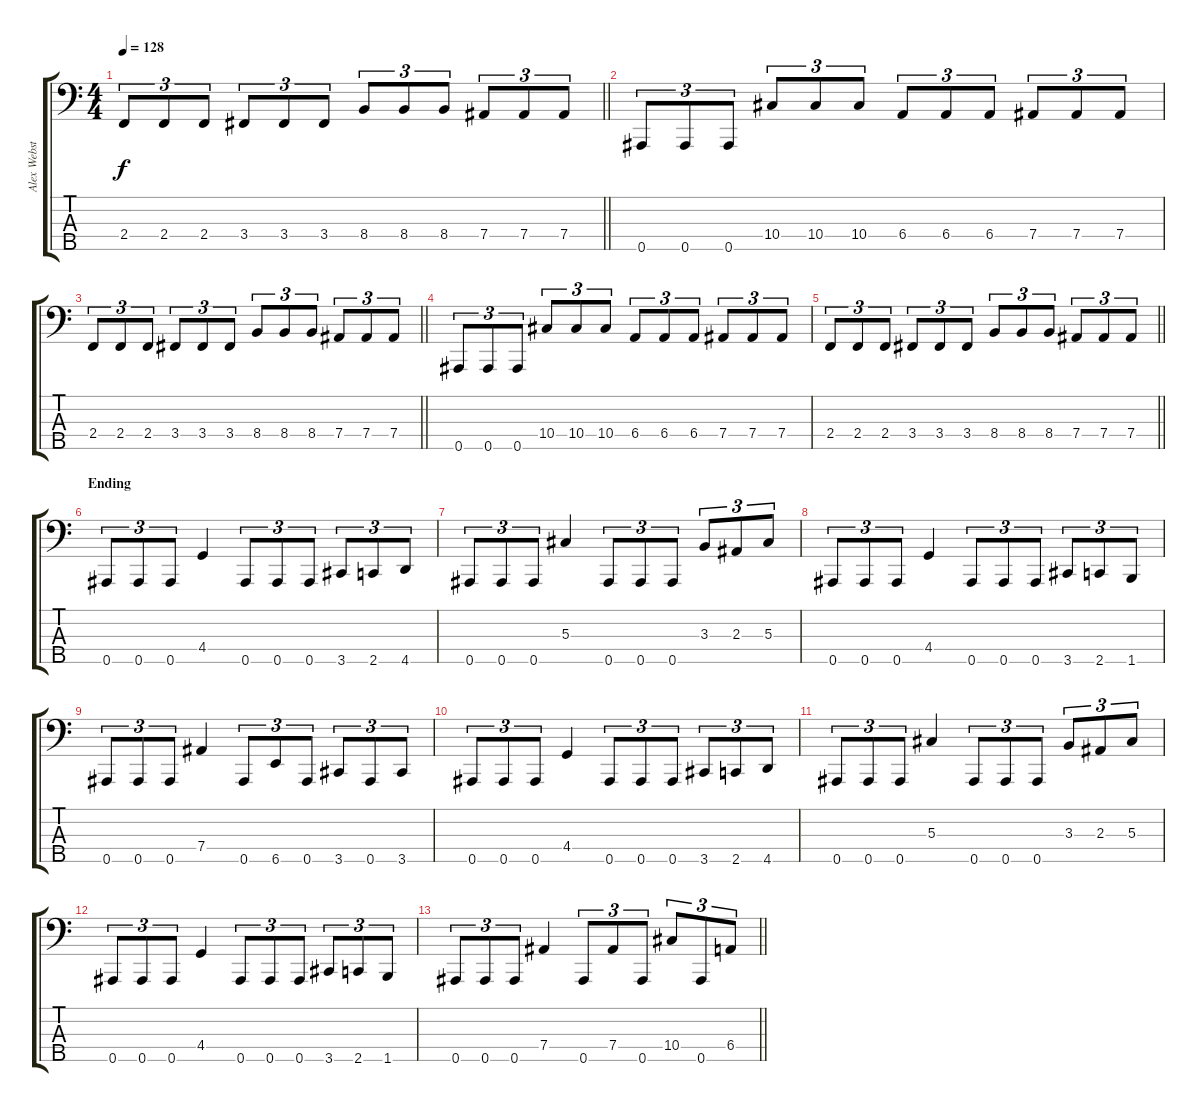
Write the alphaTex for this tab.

\track ("Alex Webster" "Alex Webst") {instrument electricbassfinger}
\staff {score tabs}
\tuning (Gb2 Db2 Ab1 Eb1 Bb0) {hide}
\ts (4 4)
\tempo 128
\clef f4
\barLineRight lightlight
\ks c
2.4.8{tu (3 2) dy f} 2.4.8{tu (3 2)} 2.4.8{tu (3 2)} 3.4.8{tu (3 2)} 3.4.8{tu (3 2)} 3.4.8{tu (3 2)} 8.4.8{tu (3 2)} 8.4.8{tu (3 2)} 8.4.8{tu (3 2)} 7.4.8{tu (3 2)} 7.4.8{tu (3 2)} 7.4.8{tu (3 2)} |
0.5.8{tu (3 2)} 0.5.8{tu (3 2)} 0.5.8{tu (3 2)} 10.4.8{tu (3 2)} 10.4.8{tu (3 2)} 10.4.8{tu (3 2)} 6.4.8{tu (3 2)} 6.4.8{tu (3 2)} 6.4.8{tu (3 2)} 7.4.8{tu (3 2)} 7.4.8{tu (3 2)} 7.4.8{tu (3 2)} |
\barLineRight lightlight
2.4.8{tu (3 2)} 2.4.8{tu (3 2)} 2.4.8{tu (3 2)} 3.4.8{tu (3 2)} 3.4.8{tu (3 2)} 3.4.8{tu (3 2)} 8.4.8{tu (3 2)} 8.4.8{tu (3 2)} 8.4.8{tu (3 2)} 7.4.8{tu (3 2)} 7.4.8{tu (3 2)} 7.4.8{tu (3 2)} |
0.5.8{tu (3 2)} 0.5.8{tu (3 2)} 0.5.8{tu (3 2)} 10.4.8{tu (3 2)} 10.4.8{tu (3 2)} 10.4.8{tu (3 2)} 6.4.8{tu (3 2)} 6.4.8{tu (3 2)} 6.4.8{tu (3 2)} 7.4.8{tu (3 2)} 7.4.8{tu (3 2)} 7.4.8{tu (3 2)} |
\barLineRight lightlight
2.4.8{tu (3 2)} 2.4.8{tu (3 2)} 2.4.8{tu (3 2)} 3.4.8{tu (3 2)} 3.4.8{tu (3 2)} 3.4.8{tu (3 2)} 8.4.8{tu (3 2)} 8.4.8{tu (3 2)} 8.4.8{tu (3 2)} 7.4.8{tu (3 2)} 7.4.8{tu (3 2)} 7.4.8{tu (3 2)} |
\section ("" "Ending")
0.5.8{tu (3 2)} 0.5.8{tu (3 2)} 0.5.8{tu (3 2)} 4.4.4 0.5.8{tu (3 2)} 0.5.8{tu (3 2)} 0.5.8{tu (3 2)} 3.5.8{tu (3 2)} 2.5.8{tu (3 2)} 4.5.8{tu (3 2)} |
0.5.8{tu (3 2)} 0.5.8{tu (3 2)} 0.5.8{tu (3 2)} 5.3.4 0.5.8{tu (3 2)} 0.5.8{tu (3 2)} 0.5.8{tu (3 2)} 3.3.8{tu (3 2)} 2.3.8{tu (3 2)} 5.3.8{tu (3 2)} |
0.5.8{tu (3 2)} 0.5.8{tu (3 2)} 0.5.8{tu (3 2)} 4.4.4 0.5.8{tu (3 2)} 0.5.8{tu (3 2)} 0.5.8{tu (3 2)} 3.5.8{tu (3 2)} 2.5.8{tu (3 2)} 1.5.8{tu (3 2)} |
0.5.8{tu (3 2)} 0.5.8{tu (3 2)} 0.5.8{tu (3 2)} 7.4.4 0.5.8{tu (3 2)} 6.5.8{tu (3 2)} 0.5.8{tu (3 2)} 3.5.8{tu (3 2)} 0.5.8{tu (3 2)} 3.5.8{tu (3 2)} |
0.5.8{tu (3 2)} 0.5.8{tu (3 2)} 0.5.8{tu (3 2)} 4.4.4 0.5.8{tu (3 2)} 0.5.8{tu (3 2)} 0.5.8{tu (3 2)} 3.5.8{tu (3 2)} 2.5.8{tu (3 2)} 4.5.8{tu (3 2)} |
0.5.8{tu (3 2)} 0.5.8{tu (3 2)} 0.5.8{tu (3 2)} 5.3.4 0.5.8{tu (3 2)} 0.5.8{tu (3 2)} 0.5.8{tu (3 2)} 3.3.8{tu (3 2)} 2.3.8{tu (3 2)} 5.3.8{tu (3 2)} |
0.5.8{tu (3 2)} 0.5.8{tu (3 2)} 0.5.8{tu (3 2)} 4.4.4 0.5.8{tu (3 2)} 0.5.8{tu (3 2)} 0.5.8{tu (3 2)} 3.5.8{tu (3 2)} 2.5.8{tu (3 2)} 1.5.8{tu (3 2)} |
\barLineRight lightlight
0.5.8{tu (3 2)} 0.5.8{tu (3 2)} 0.5.8{tu (3 2)} 7.4.4 0.5.8{tu (3 2)} 7.4.8{tu (3 2)} 0.5.8{tu (3 2)} 10.4.8{tu (3 2)} 0.5.8{tu (3 2)} 6.4.8{tu (3 2)}
